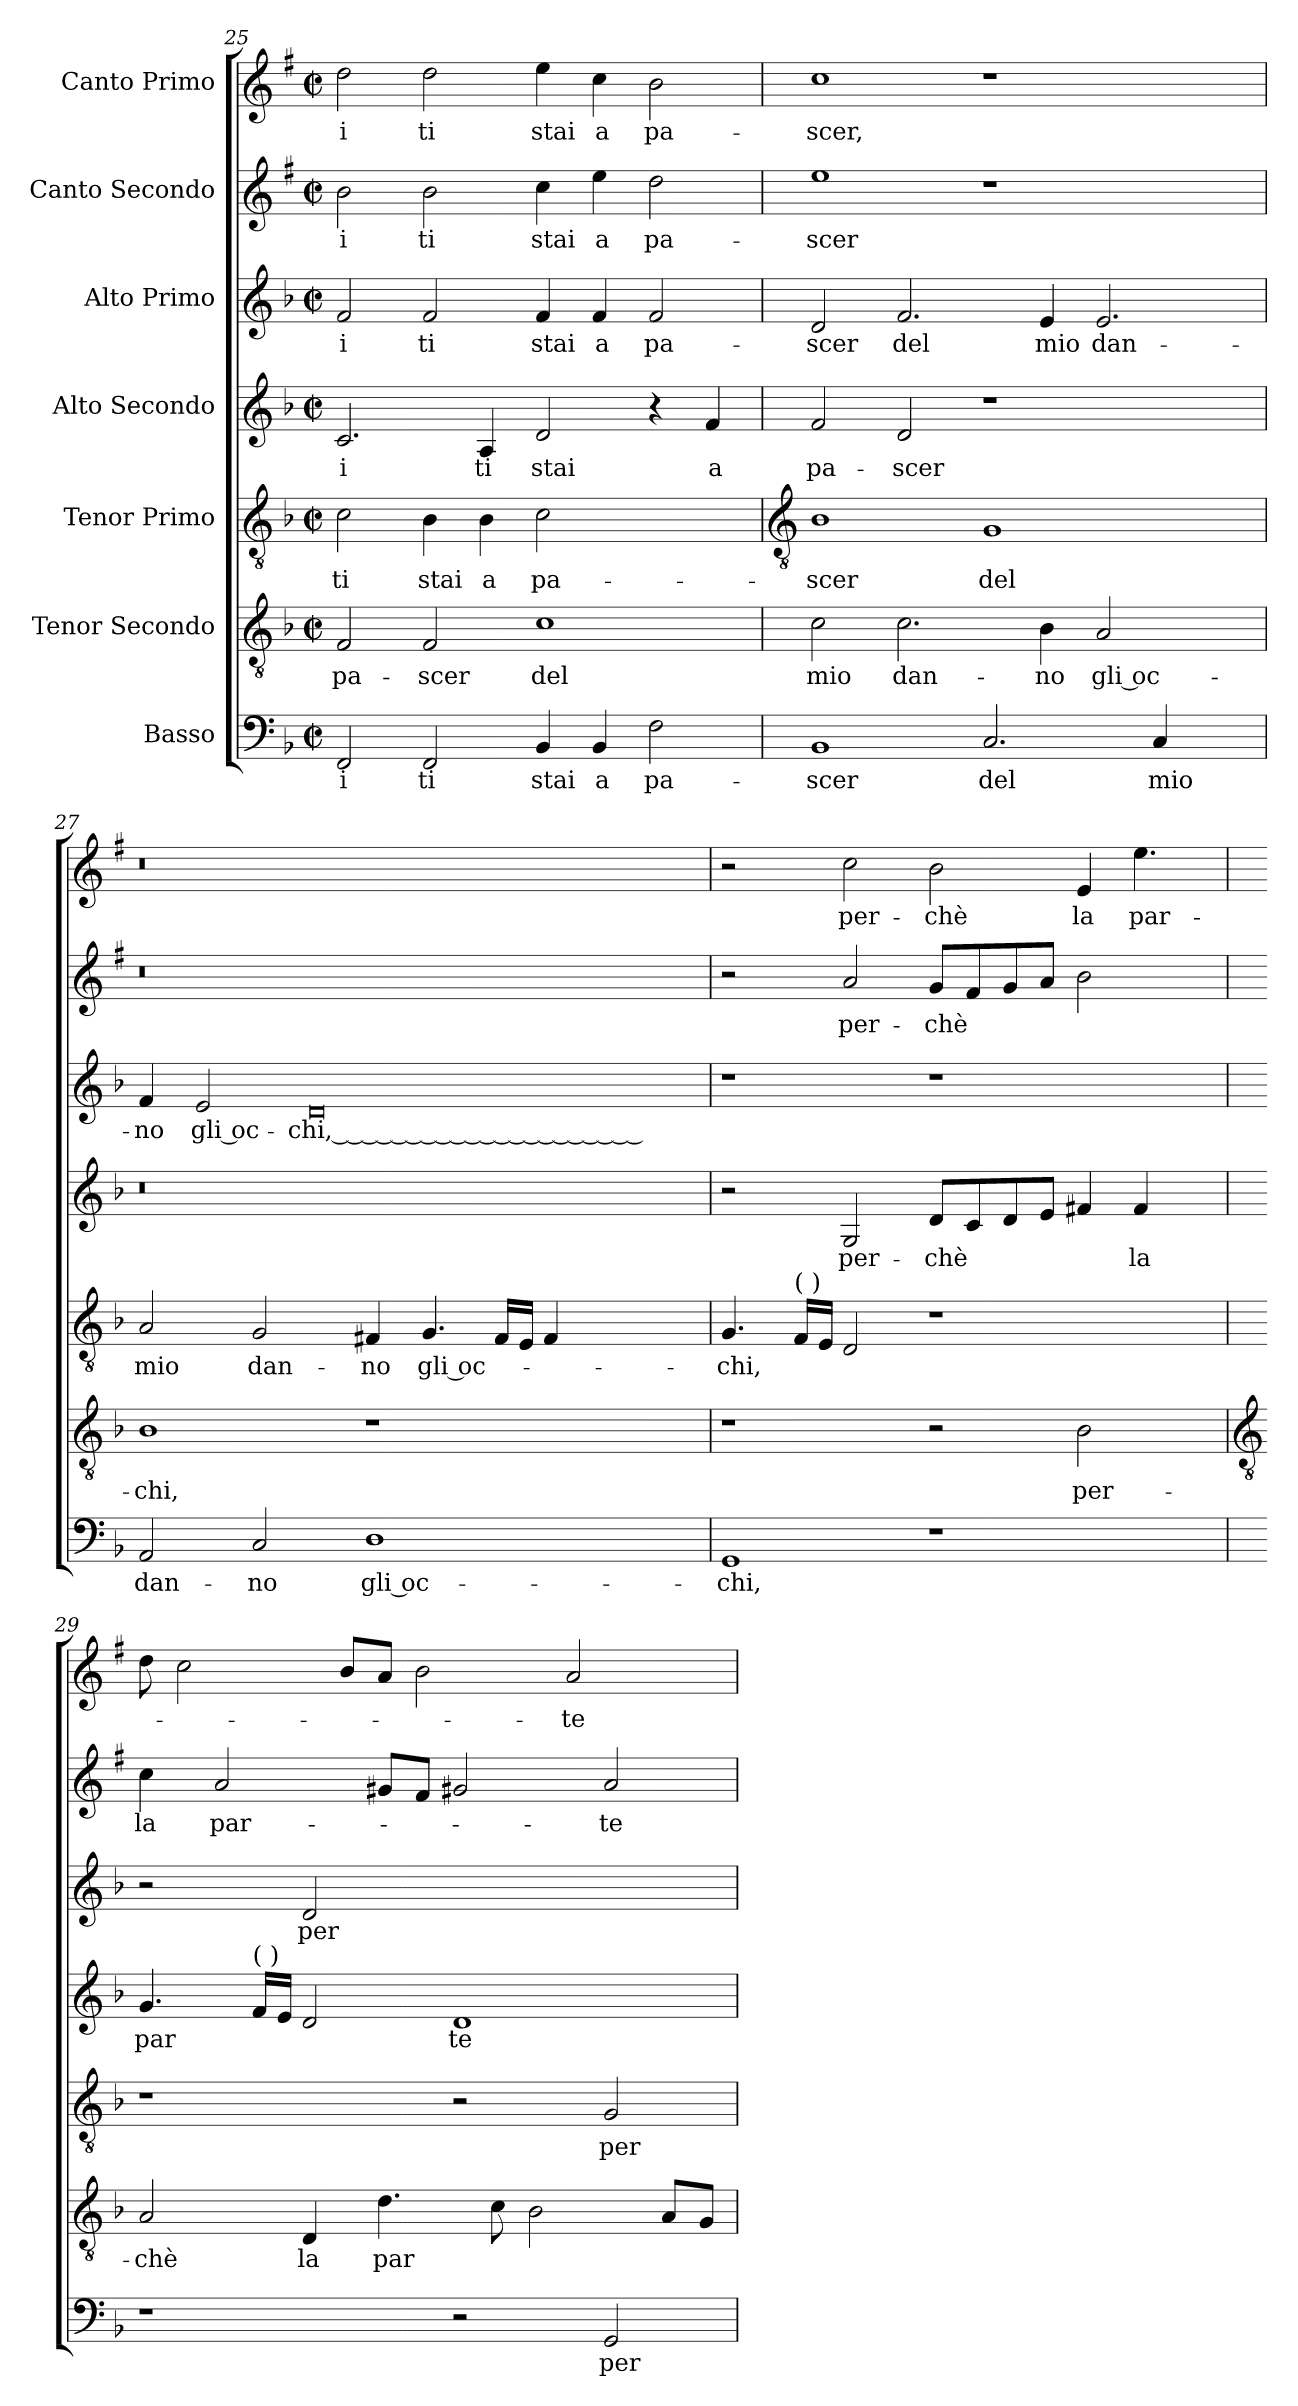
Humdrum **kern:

**kern	**text	**kern	**text	**kern	**text	**kern	**text	**kern	**text	**kern	**text	**kern	**text
*part7	*part7	*part6	*part6	*part5	*part5	*part4	*part4	*part3	*part3	*part2	*part2	*part1	*part1
*staff7	*staff7	*staff6	*staff6	*staff5	*staff5	*staff4	*staff4	*staff3	*staff3	*staff2	*staff2	*staff1	*staff1
*I"Basso	*	*I"Tenor Secondo	*	*I"Tenor Primo	*	*I"Alto Secondo	*	*I"Alto Primo	*	*I"Canto Secondo	*	*I"Canto Primo	*
!!LO:LB:g=z
*clefF4	*	*clefGv2	*	*clefGv2	*	*clefG2	*	*clefG2	*	*clefG2	*	*clefG2	*
*	*	*	*	*	*	*	*	*	*	*ITrd1c2	*	*ITrd1c2	*
*k[b-]	*	*k[b-]	*	*k[b-]	*	*k[b-]	*	*k[b-]	*	*k[b-]	*	*k[b-]	*
*F:	*	*F:	*	*F:	*	*F:	*	*F:	*	*F:	*	*F:	*
*M4/2	*	*M4/2	*	*M4/2	*	*M4/2	*	*M4/2	*	*M4/2	*	*M4/2	*
*met(c|)	*	*met(c|)	*	*met(c|)	*	*met(c|)	*	*met(c|)	*	*met(c|)	*	*met(c|)	*
=25	=25	=25	=25	=25	=25	=25	=25	=25	=25	=25	=25	=25	=25
!	!LO:LY:b	!	!LO:LY:b	!	!LO:LY:b	!	!LO:LY:b	!	!LO:LY:b	!	!LO:LY:b	!	!LO:LY:b
2FF	i	2F	pa-	2c	ti	2.c	-i	2f	-i	2a	-i	2cc	-i
!	!LO:LY:b	!	!LO:LY:b	!	!LO:LY:b	!	!	!	!LO:LY:b	!	!LO:LY:b	!	!LO:LY:b
2FF	ti	2F	-scer	4B-	stai	.	.	2f	ti	2a	ti	2cc	ti
!	!	!	!	!	!LO:LY:b	!	!LO:LY:b	!	!	!	!	!	!
.	.	.	.	4B-	a	4A	ti	.	.	.	.	.	.
!	!LO:LY:b	!	!LO:LY:b	!	!LO:LY:b	!	!LO:LY:b	!	!LO:LY:b	!	!LO:LY:b	!	!LO:LY:b
4BB-	stai	1c	del	2c	pa-	2d	stai	4f	stai	4b-	stai	4dd	stai
!	!LO:LY:b	!	!	!	!	!	!	!	!LO:LY:b	!	!LO:LY:b	!	!LO:LY:b
4BB-	a	.	.	.	.	.	.	4f	a	4dd	a	4b-	a
!	!LO:LY:b	!	!	!	!	!	!	!	!LO:LY:b	!	!LO:LY:b	!	!LO:LY:b
2F	pa-	.	.	2ryy	.	4r	.	2f	pa-	2cc	pa-	2a	pa-
!	!	!	!	!	!	!	!LO:LY:b	!	!	!	!	!	!
.	.	.	.	.	.	4f	a	.	.	.	.	.	.
!!LO:LB:g=z
=26	=26	=26	=26	=26	=26	=26	=26	=26	=26	=26	=26	=26	=26
*	*	*	*	*clefGv2	*	*	*	*	*	*	*	*	*
!	!LO:LY:b	!	!LO:LY:b	!	!LO:LY:b	!	!LO:LY:b	!	!LO:LY:b	!	!LO:LY:b	!	!LO:LY:b
1BB-	-scer	2c	mio	1B-	-scer	2f	pa-	2d	-scer	1dd	-scer	1b-	-scer,
!	!	!	!LO:LY:b	!	!	!	!LO:LY:b	!	!LO:LY:b	!	!	!	!
.	.	2.c	dan-	.	.	2d	-scer	2.f	del	.	.	.	.
!	!LO:LY:b	!	!	!	!LO:LY:b	!	!	!	!	!	!	!	!
2.C	del	.	.	1G	del	1r	.	.	.	1r	.	1r	.
!	!	!	!LO:LY:b	!	!	!	!	!	!LO:LY:b	!	!	!	!
.	.	4B-	-no	.	.	.	.	4e	mio	.	.	.	.
!	!	!	!LO:LY:b	!	!	!	!	!	!LO:LY:b	!	!	!	!
.	.	2A	gli oc-	.	.	.	.	2.e	dan-	.	.	.	.
!	!LO:LY:b	!	!	!	!	!	!	!	!	!	!	!	!
4C	mio	.	.	.	.	.	.	.	.	.	.	.	.
4ryy	.	4ryy	.	4ryy	.	4ryy	.	.	.	4ryy	.	4ryy	.
=27	=27	=27	=27	=27	=27	=27	=27	=27	=27	=27	=27	=27	=27
!	!LO:LY:b	!	!LO:LY:b	!	!LO:LY:b	!	!	!	!LO:LY:b	!	!	!	!
2AA	dan-	1B-	-chi,	2A	mio	0r	.	4f	-no	0r	.	0r	.
!	!	!	!	!	!	!	!	!	!LO:LY:b	!	!	!	!
.	.	.	.	.	.	.	.	2e	gli oc-	.	.	.	.
!	!LO:LY:b	!	!	!	!LO:LY:b	!	!	!	!	!	!	!	!
2C	-no	.	.	2G	dan-	.	.	.	.	.	.	.	.
!	!	!	!	!	!	!	!	!	!LO:LY:b	!	!	!	!
.	.	.	.	.	.	.	.	0d	-chi,______________________	.	.	.	.
!	!LO:LY:b	!	!	!	!LO:LY:b	!	!	!	!	!	!	!	!
1D	gli oc-	1r	.	4F#X	-no	.	.	.	.	.	.	.	.
!	!	!	!	!	!LO:LY:b	!	!	!	!	!	!	!	!
.	.	.	.	4.G	gli oc-	.	.	.	.	.	.	.	.
.	.	.	.	16F#LL	.	.	.	.	.	.	.	.	.
.	.	.	.	16EJJ	.	.	.	.	.	.	.	.	.
.	.	.	.	4F#	.	.	.	.	.	.	.	.	.
2.ryy	.	2.ryy	.	2.ryy	.	2.ryy	.	.	.	2.ryy	.	2.ryy	.
=28	=28	=28	=28	=28	=28	=28	=28	=28	=28	=28	=28	=28	=28
!	!LO:LY:b	!	!	!	!LO:LY:b	!	!	!	!	!	!	!	!
1GG	-chi,	1r	.	4.G	-chi,	2r	.	1r	.	2r	.	2r	.
!	!	!	!	!LO:TX:a:t=(  )	!	!	!	!	!	!	!	!	!
.	.	.	.	16FLL	.	.	.	.	.	.	.	.	.
.	.	.	.	16EJJ	.	.	.	.	.	.	.	.	.
!	!	!	!	!	!	!	!LO:LY:b	!	!	!	!LO:LY:b	!	!LO:LY:b
.	.	.	.	2D	.	2G	per-	.	.	2g	per-	2b-	per-
!	!	!	!	!	!	!	!LO:LY:b	!	!	!	!LO:LY:b	!	!LO:LY:b
1r	.	2r	.	1r	.	8dL	-chè	1r	.	8fL	-chè	2a	-chè
.	.	.	.	.	.	8c	.	.	.	8e	.	.	.
.	.	.	.	.	.	8d	.	.	.	8f	.	.	.
.	.	.	.	.	.	8eJ	.	.	.	8gJ	.	.	.
!	!	!	!LO:LY:b	!	!	!	!	!	!	!	!	!	!LO:LY:b
.	.	2B-	per-	.	.	4f#X	.	.	.	2a	.	4d	la
!	!	!	!	!	!	!	!LO:LY:b	!	!	!	!	!	!LO:LY:b
.	.	.	.	.	.	4f#	la	.	.	.	.	4.dd	par-
8ryy	.	8ryy	.	8ryy	.	8ryy	.	8ryy	.	8ryy	.	.	.
!!LO:LB:g=z
=29	=29	=29	=29	=29	=29	=29	=29	=29	=29	=29	=29	=29	=29
*	*	*clefGv2	*	*	*	*	*	*	*	*	*	*	*
!	!	!	!LO:LY:b	!	!	!	!LO:LY:b	!	!	!	!LO:LY:b	!	!
1r	.	2A	-chè	1r	.	4.g	par	2r	.	4b-	la	8cc	.
.	.	.	.	.	.	.	.	.	.	.	.	2b-	.
!	!	!	!	!	!	!	!	!	!	!	!LO:LY:b	!	!
.	.	.	.	.	.	.	.	.	.	2g	par-	.	.
!	!	!	!	!	!	!LO:TX:a:t=(  )	!	!	!	!	!	!	!
!	!	!	!	!	!	!	!LO:LY:b	!	!	!	!	!	!
.	.	.	.	.	.	16fLL	-	.	.	.	.	.	.
.	.	.	.	.	.	16eJJ	.	.	.	.	.	.	.
!	!	!	!LO:LY:b	!	!	!	!	!	!LO:LY:b	!	!	!	!
.	.	4D	la	.	.	2d	.	2d	per-	.	.	.	.
.	.	.	.	.	.	.	.	.	.	.	.	8aL	.
!	!	!	!LO:LY:b	!	!	!	!	!	!	!	!	!	!
.	.	4.d	par	.	.	.	.	.	.	8f#XL	.	8gJ	.
.	.	.	.	.	.	.	.	.	.	8eJ	.	2a	.
!	!	!	!	!	!	!	!LO:LY:b	!	!	!	!	!	!
2r	.	.	.	2r	.	1d	te	1ryy	.	2f#X	.	.	.
.	.	8c	.	.	.	.	.	.	.	.	.	.	.
.	.	2B-	.	.	.	.	.	.	.	.	.	.	.
!	!	!	!	!	!	!	!	!	!	!	!	!	!LO:LY:b
.	.	.	.	.	.	.	.	.	.	.	.	2g	-te
!	!LO:LY:b	!	!	!	!LO:LY:b	!	!	!	!	!	!LO:LY:b	!	!
2GG	per-	.	.	2G	per-	.	.	.	.	2g	-te	.	.
.	.	8AL	.	.	.	.	.	.	.	.	.	.	.
.	.	8GJ	.	.	.	.	.	.	.	.	.	8ryy	.
=	=	=	=	=	=	=	=	=	=	=	=	=	=
*-	*-	*-	*-	*-	*-	*-	*-	*-	*-	*-	*-	*-	*-
